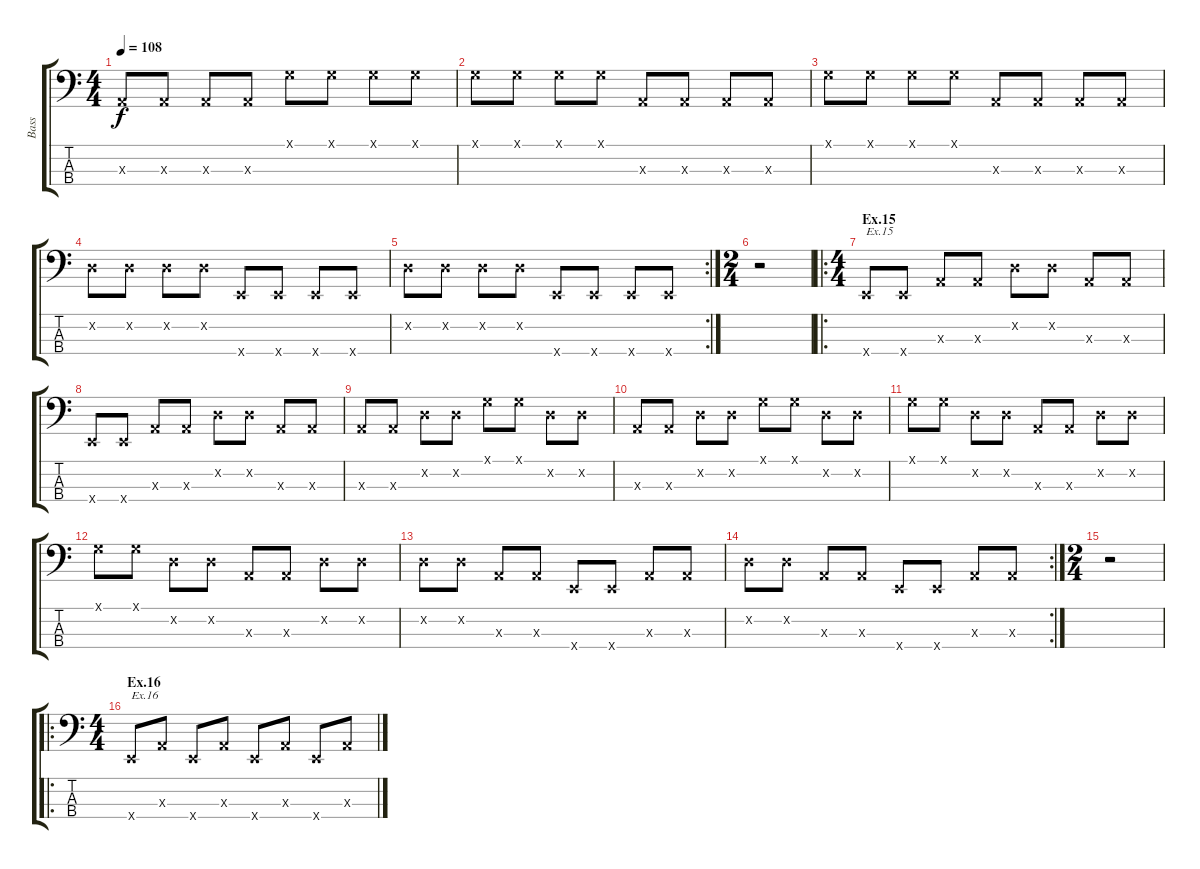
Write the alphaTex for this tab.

\track ("Bass" "Bass") {instrument electricbassfinger}
\staff {score tabs}
\tuning (G2 D2 A1 E1) {hide}
\ts (4 4)
\tempo 108
\clef f4
\ks c
0.3{x}.8{dy f} 0.3{x}.8 0.3{x}.8 0.3{x}.8 0.1{x}.8 0.1{x}.8 0.1{x}.8 0.1{x}.8 |
0.1{x}.8 0.1{x}.8 0.1{x}.8 0.1{x}.8 0.3{x}.8 0.3{x}.8 0.3{x}.8 0.3{x}.8 |
0.1{x}.8 0.1{x}.8 0.1{x}.8 0.1{x}.8 0.3{x}.8 0.3{x}.8 0.3{x}.8 0.3{x}.8 |
0.2{x}.8 0.2{x}.8 0.2{x}.8 0.2{x}.8 0.4{x}.8 0.4{x}.8 0.4{x}.8 0.4{x}.8 |
\rc 2
0.2{x}.8 0.2{x}.8 0.2{x}.8 0.2{x}.8 0.4{x}.8 0.4{x}.8 0.4{x}.8 0.4{x}.8 |
\ts (2 4)
r.2 |
\ro
\ts (4 4)
\section ("" "Ex.15")
0.4{x}.8{txt "Ex.15"} 0.4{x}.8 0.3{x}.8 0.3{x}.8 0.2{x}.8 0.2{x}.8 0.3{x}.8 0.3{x}.8 |
0.4{x}.8 0.4{x}.8 0.3{x}.8 0.3{x}.8 0.2{x}.8 0.2{x}.8 0.3{x}.8 0.3{x}.8 |
0.3{x}.8 0.3{x}.8 0.2{x}.8 0.2{x}.8 0.1{x}.8 0.1{x}.8 0.2{x}.8 0.2{x}.8 |
0.3{x}.8 0.3{x}.8 0.2{x}.8 0.2{x}.8 0.1{x}.8 0.1{x}.8 0.2{x}.8 0.2{x}.8 |
0.1{x}.8 0.1{x}.8 0.2{x}.8 0.2{x}.8 0.3{x}.8 0.3{x}.8 0.2{x}.8 0.2{x}.8 |
0.1{x}.8 0.1{x}.8 0.2{x}.8 0.2{x}.8 0.3{x}.8 0.3{x}.8 0.2{x}.8 0.2{x}.8 |
0.2{x}.8 0.2{x}.8 0.3{x}.8 0.3{x}.8 0.4{x}.8 0.4{x}.8 0.3{x}.8 0.3{x}.8 |
\rc 2
0.2{x}.8 0.2{x}.8 0.3{x}.8 0.3{x}.8 0.4{x}.8 0.4{x}.8 0.3{x}.8 0.3{x}.8 |
\ts (2 4)
r.2 |
\ro
\ts (4 4)
\section ("" "Ex.16")
0.4{x}.8{txt "Ex.16"} 0.3{x}.8 0.4{x}.8 0.3{x}.8 0.4{x}.8 0.3{x}.8 0.4{x}.8 0.3{x}.8
